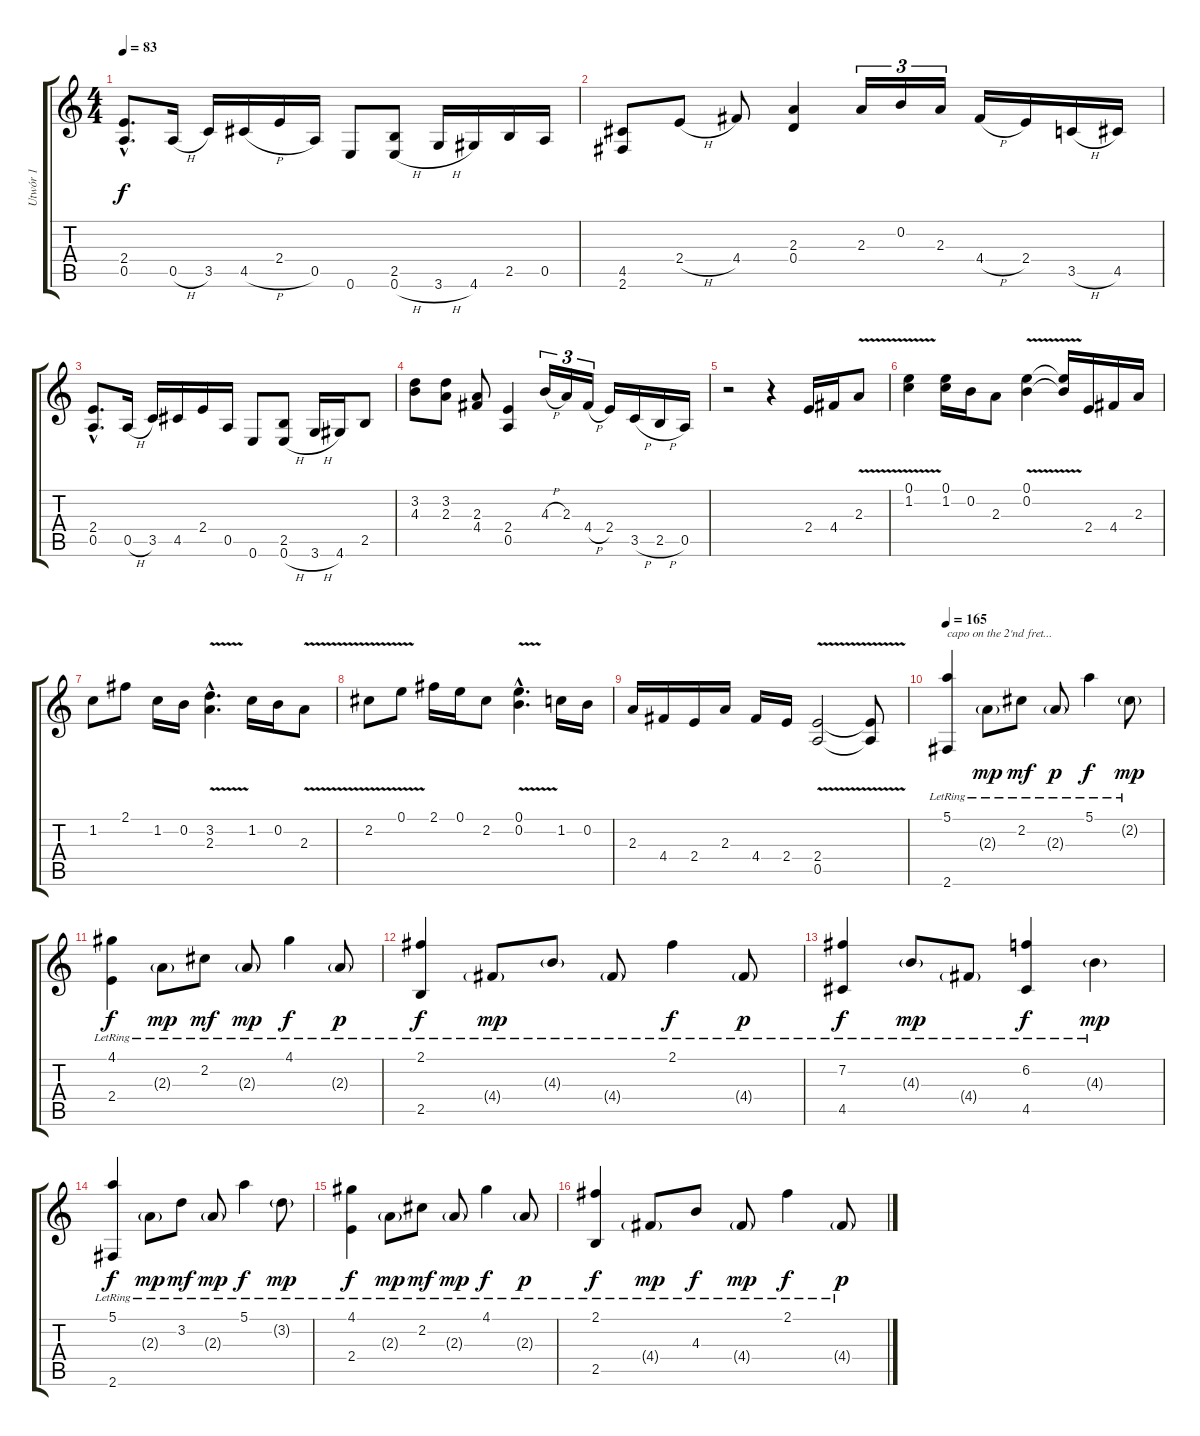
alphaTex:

\track ("Utwór 1" "Utwór 1") {instrument acousticguitarnylon}
\staff {score tabs}
\tuning (E4 B3 G3 D3 A2 E2) {hide}
\ts (4 4)
\tempo 83
\clef g2
\ks c
(2.4{hac} 0.5{hac}).8{d dy f instrument acousticguitarnylon} 0.5{h}.16 3.5.16 4.5{h}.16 2.4.16 0.5.16 0.6.8 (2.5 0.6{h}).8 3.6{h}.16 4.6.16 2.5.16 0.5.16 |
(4.5 2.6).8 2.4{h}.8 4.4.8 (2.3 0.4).4 2.3.16{tu (3 2)} 0.2.16{tu (3 2)} 2.3.16{tu (3 2)} 4.4{h}.16 2.4.16 3.5{h}.16 4.5.16 |
(2.4{hac} 0.5{hac}).8{d} 0.5{h}.16 3.5.16 4.5.16 2.4.16 0.5.16 0.6.8 (2.5 0.6{h}).8 3.6{h}.16 4.6.16 2.5.8 |
(3.2 4.3).8 (3.2 2.3).8 (2.3 4.4).8 (2.4 0.5).4 4.3{h}.16{tu (3 2)} 2.3.16{tu (3 2)} 4.4{h}.16{tu (3 2)} 2.4.16 3.5{h}.16 2.5{h}.16 0.5.16 |
r.2 r.4 2.4.16 4.4.16 2.3{v}.8 |
(0.1{v} 1.2{v}).4 (0.1 1.2).16 0.2.16 2.3.8 (0.1{v} 0.2{v}).4 (0.1{t} 0.2{t}).16 2.4.16 4.4.16 2.3.16 |
1.2.8 2.1.8 1.2.16 0.2.16 (3.2{v hac} 2.3{v hac}).4{d} 1.2.16 0.2.16 2.3{v}.8 |
2.2{v}.8 0.1{v}.8 2.1.16 0.1.16 2.2.8 (0.1{v hac} 0.2{v hac}).4{d} 1.2.16 0.2.16 |
2.3.16 4.4.16 2.4.16 2.3.16 4.4.16 2.4.16 (2.4{v} 0.5{v}).2 (2.4{t} 0.5{t}).8 |
\tempo 165
(5.1{lr} 2.6{lr}).4{txt "capo on the 2'nd fret..."} 2.3{g lr}.8{dy mp} 2.2{lr}.8{dy mf} 2.3{g lr}.8{dy p} 5.1{lr}.4{dy f} 2.2{g lr}.8{dy mp} |
(4.1{lr} 2.4{lr}).4{dy f} 2.3{g lr}.8{dy mp} 2.2{lr}.8{dy mf} 2.3{g lr}.8{dy mp} 4.1{lr}.4{dy f} 2.3{g lr}.8{dy p} |
(2.1{lr} 2.5{lr}).4{dy f} 4.4{g lr}.8{dy mp} 4.3{g lr}.8 4.4{g lr}.8 2.1{lr}.4{dy f} 4.4{g lr}.8{dy p} |
(7.2{lr} 4.5{lr}).4{dy f} 4.3{g lr}.8{dy mp} 4.4{g lr}.8 (6.2{lr} 4.5{lr}).4{dy f} 4.3{g lr}.4{dy mp} |
(5.1{lr} 2.6{lr}).4{dy f} 2.3{g lr}.8{dy mp} 3.2{lr}.8{dy mf} 2.3{g lr}.8{dy mp} 5.1{lr}.4{dy f} 3.2{g lr}.8{dy mp} |
(4.1{lr} 2.4{lr}).4{dy f} 2.3{g lr}.8{dy mp} 2.2{lr}.8{dy mf} 2.3{g lr}.8{dy mp} 4.1{lr}.4{dy f} 2.3{g lr}.8{dy p} |
(2.1{lr} 2.5{lr}).4{dy f} 4.4{g lr}.8{dy mp} 4.3{lr}.8{dy f} 4.4{g lr}.8{dy mp} 2.1{lr}.4{dy f} 4.4{g lr}.8{dy p}
